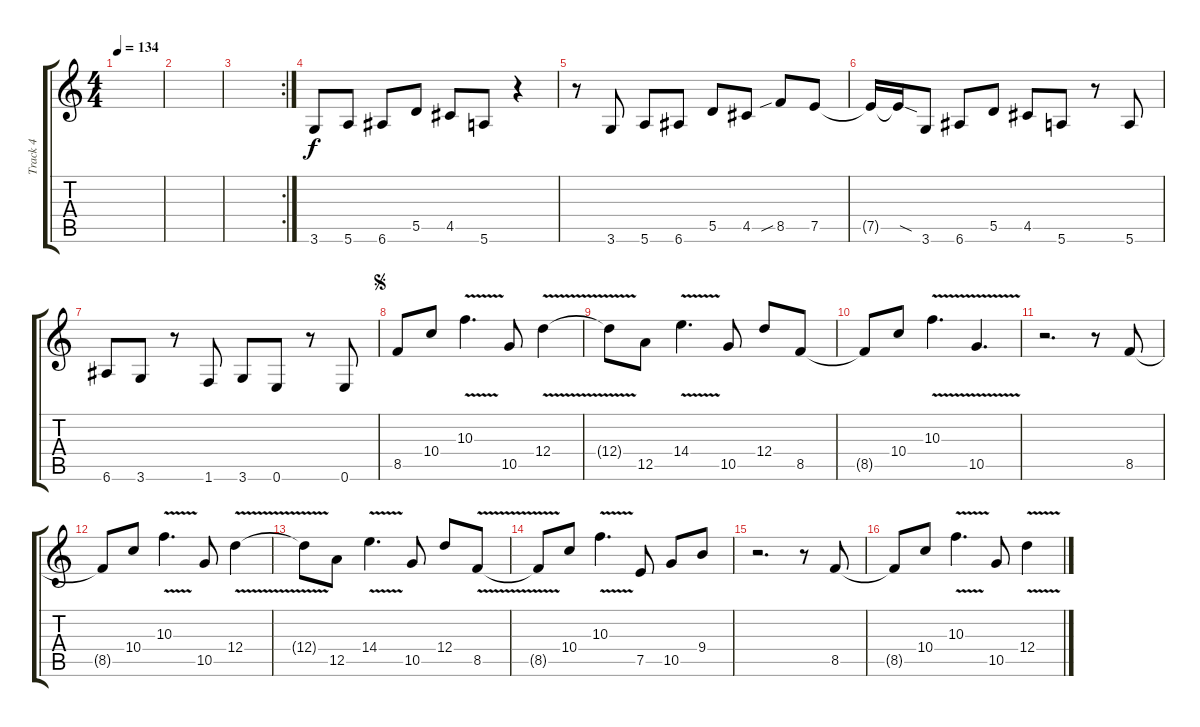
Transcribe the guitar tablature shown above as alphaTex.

\track ("Track 4" "Track 4") {instrument distortionguitar}
\staff {score tabs}
\tuning (E4 B3 G3 D3 A2 E2) {hide}
\ts (4 4)
\tempo 134
\clef g2
\ks c
|
|
\rc 2
|
3.6.8 5.6.8 6.6.8 5.5.8 4.5.8 5.6.8 r.4 |
r.8 3.6.8 5.6.8 6.6.8 5.5.8 4.5.8 8.5{sib}.8 7.5.8 |
7.5{t}.16 7.5{sod t}.16 3.6.8 6.6.8 5.5.8 4.5.8 5.6.8 r.8 5.6.8 |
6.6.8 3.6.8 r.8 1.6.8 3.6.8 0.6.8 r.8 0.6.8 |
\jump segno
8.5.8{instrument distortionguitar} 10.4.8 10.3{v}.4{d} 10.5.8 12.4{v}.4 |
12.4{t}.8 12.5.8 14.4{v}.4{d} 10.5.8 12.4.8 8.5.8 |
8.5{t}.8 10.4.8 10.3{v}.4{d} 10.5{v}.4{d} |
r.2{d} r.8 8.5.8 |
8.5{t}.8 10.4.8 10.3{v}.4{d} 10.5.8 12.4{v}.4 |
12.4{t}.8 12.5.8 14.4{v}.4{d} 10.5.8 12.4.8 8.5{v}.8 |
8.5{t}.8 10.4.8 10.3{v}.4{d} 7.5.8 10.5.8 9.4.8 |
r.2{d} r.8 8.5.8 |
8.5{t}.8 10.4.8 10.3{v}.4{d} 10.5.8 12.4{v}.4
